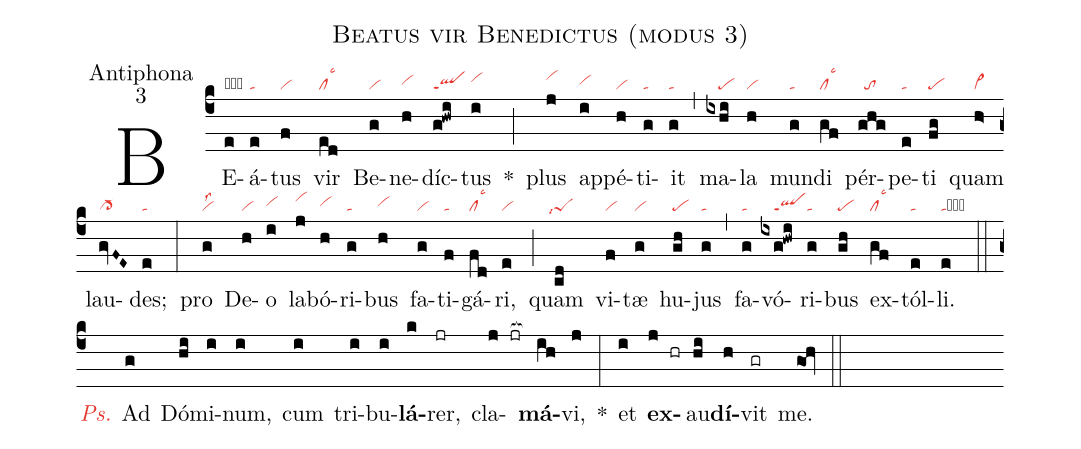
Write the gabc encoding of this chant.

name:Beatus vir Benedictus (modus 3);
office-part:Antiphona;
mode:3;
nabc-lines:1;
%%
(c4) BE(e|obta)á(e|ta)tus(f|vi) vir(ed|cllsc3) Be(g|vi)ne(h|vihh)díc(g!hwi|qlppt1)tus(i|vihi) <sp>*</sp>(;) plus(j|vihj) ap(i|vihh)pé(h|vi)ti(g|ta)it(g|ta) (,) ma(ixhi|////pe)la(h|vi) mun(g|ta)di(gf|cllsc3) pér(ghg|//to)pe(e|ta)ti(fg|pe) quam(h>|vi>) lau(gvF~E~|cl->)des;(e|ta) (:) pro(g|vilss2) De(h|vi)o(i|vihh) la(j|vihj)bó(h|vihh)ri(g|ta)bus(h|vihh) fa(g|vi)ti(f|ta)gá(fd|cllsc3)ri,(e|vi) (;) quam(cd|``peSlsi7) vi(f|vi)tæ(g|vi) hu(gh|pe)jus(g|ta) (,) fa(g|ta)vó(ixg!hwi|////qlppt1)ri(g|ta)bus(gh|pe) ex(gf|cllsc3)tól(e|ta)li.(e|tacb) (::)

<i><c>Ps.</c></i> Ad(g) Dó(hi)mi(i)num,(i) cum(i) tri(i)bu(i)<b>lá</b>(k)rer,(jr) cla(j jr[ocb:1{])<b>má</b>(ih[ocb:0}])vi,(j) <sp>*</sp>(:) et(i) <b>ex</b>(j hr)au(hi)<b>dí</b>(h)vit(gr) me.(goh) (::)
